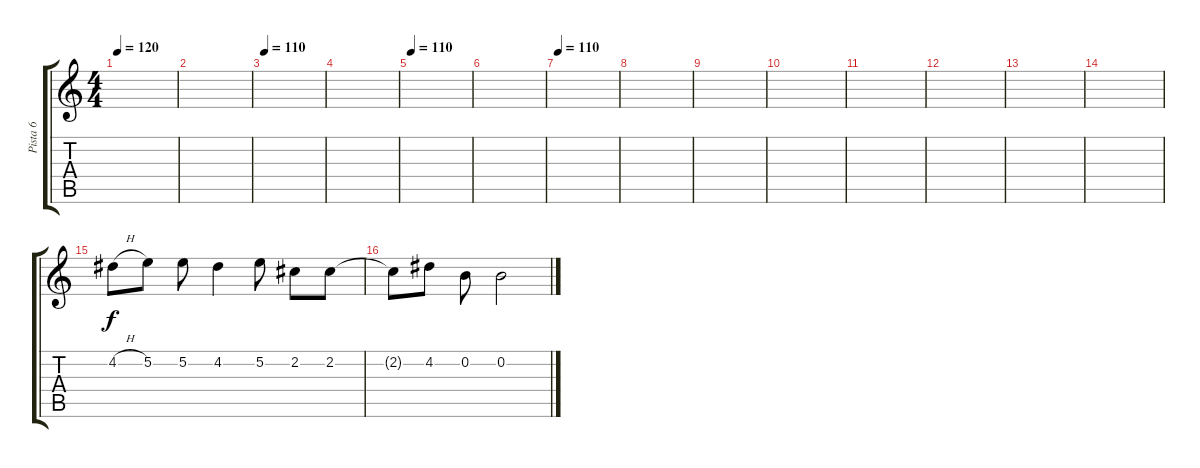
\track ("Pista 6" "Pista 6") {instrument electricguitarmuted}
\staff {score tabs}
\tuning (E4 B3 G3 D3 A2 E2) {hide}
\ts (4 4)
\tempo 120
\tempo 110
\tempo 120
\clef g2
\ks c
|
|
\tempo 110
|
|
\tempo 110
|
|
\tempo 110
|
|
|
|
|
|
|
|
4.2{h}.8{volume 13 instrument overdrivenguitar} 5.2.8 5.2.8 4.2.4 5.2.8 2.2.8 2.2.8 |
2.2{t}.8 4.2.8 0.2.8 0.2.2
